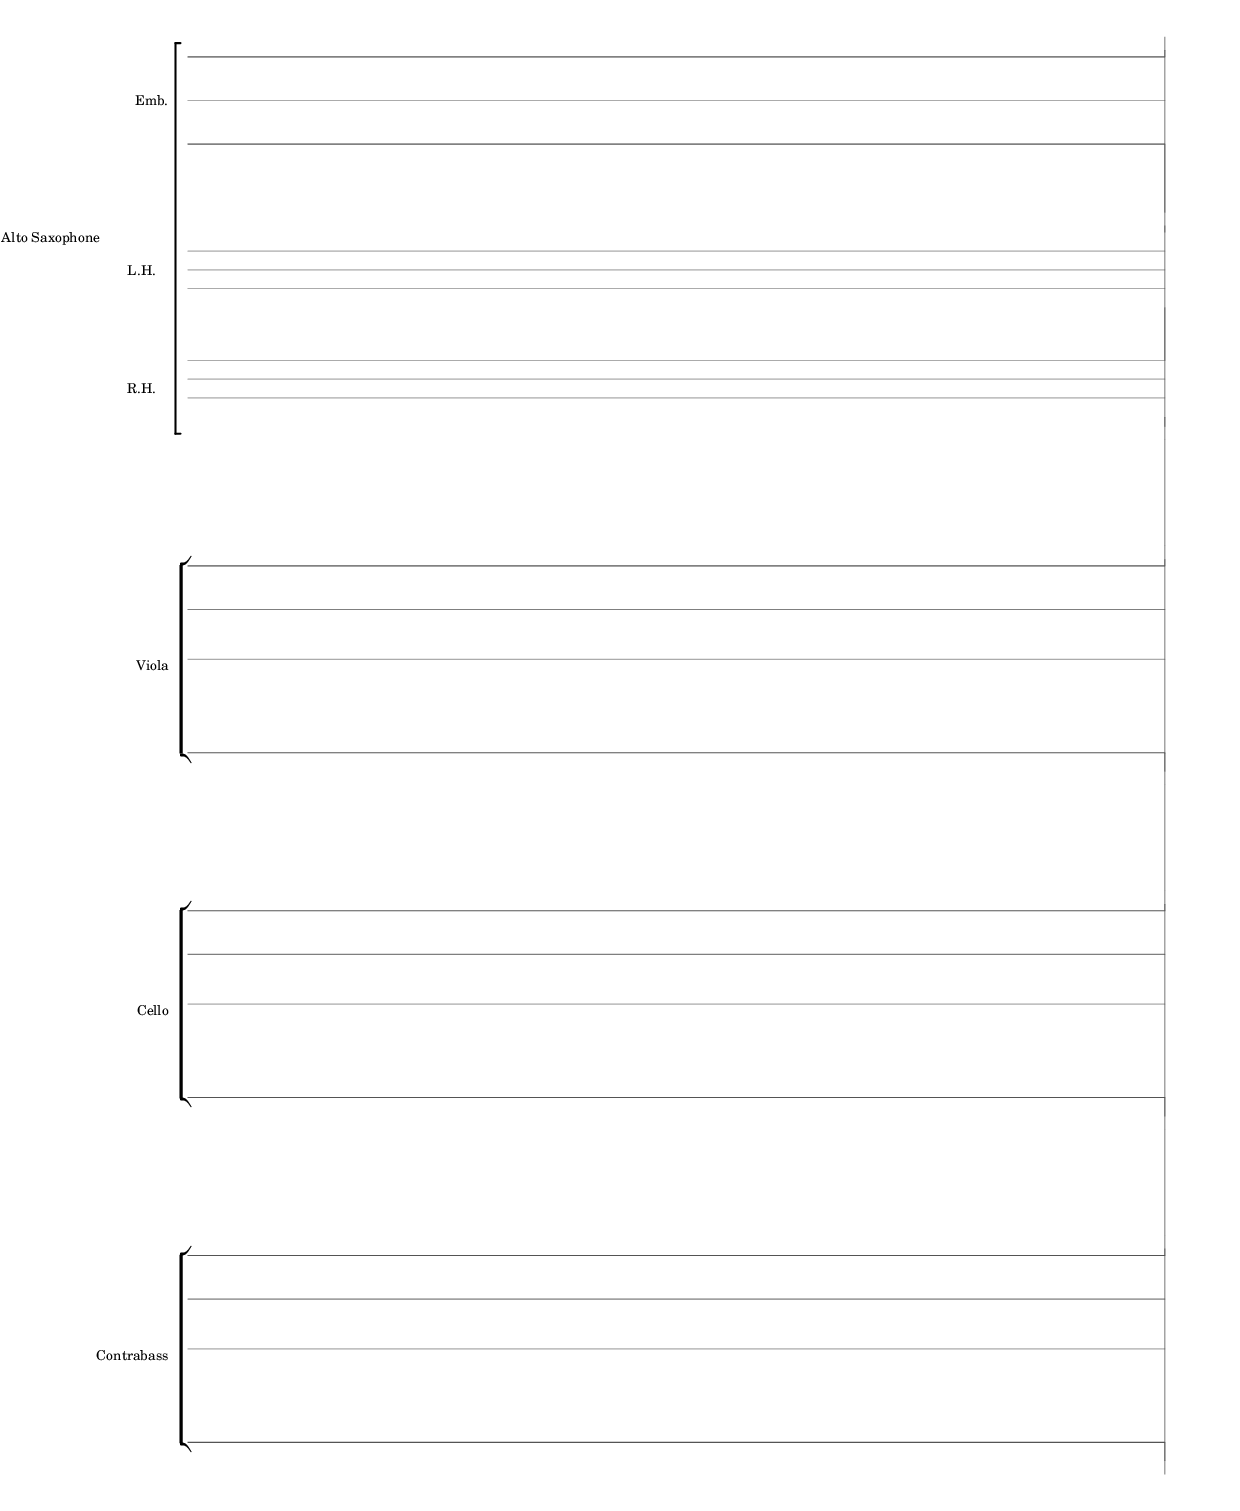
% 2016-09-08 17:30

\version "2.19.29"
\language "english"

#(ly:set-option 'relative-includes #t)

\include "../stylesheets/stylesheet.ily"

#(set-default-paper-size "8.5x11" 'portrait)
#(set-global-staff-size 12)

\score {
    \context Score = "Score" <<
        \context TimeSignatureContext = "Time Signatures and Tempi" {
            {
                \time 11/4
                s1 * 11/4
            }
        }
        \context WoodwindInstrumentStaffGroup = "Alto Saxophone Staff Group" \with {
            instrumentName = \markup { Alto Saxophone }
            shortInstrumentName = \markup { Alto Sax. }
        } <<
            \context RhythmStaff = "Embouchure Rhythm" \with {
                \override Stem #'direction = #UP
            } {
                \new Voice {
                    {
                        \time 11/4
                        s1 * 11/4
                    }
                }
            }
            \context EmbouchureStaff = "Embouchure" \with {
                instrumentName = \markup { Emb. }
                shortInstrumentName = \markup { Emb. }
            } <<
                \new Voice {
                    {
                        \time 11/4
                        s1 * 11/4
                    }
                }
            >>
            \context RhythmStaff = "Left Hand Fingering Rhythm" \with {
                \override Stem #'direction = #UP
            } {
                \new Voice {
                    {
                        \time 11/4
                        s1 * 11/4
                    }
                }
            }
            \context WoodwindLeftHandFingeringStaff = "Left Hand Fingering" \with {
                instrumentName = \markup { L.H. }
                shortInstrumentName = \markup { L.H. }
            } <<
                \new Voice {
                    {
                        \time 11/4
                        s1 * 11/4
                    }
                }
            >>
            \context WoodwindRightHandFingeringStaff = "Right Hand Fingering" \with {
                instrumentName = \markup { R.H. }
                shortInstrumentName = \markup { R.H. }
            } <<
                \new Voice {
                    {
                        \time 11/4
                        s1 * 11/4
                    }
                }
            >>
            \context RhythmStaff = "Right Hand Fingering Rhythm" \with {
                \override Stem #'direction = #DOWN
            } {
                \new Voice {
                    {
                        \time 11/4
                        s1 * 11/4
                    }
                }
            }
        >>
        \context BowedStringInstrumentStaffGroup = "Viola Staff Group" \with {
            instrumentName = \markup { Viola }
            shortInstrumentName = \markup { Va. }
        } <<
            \context RhythmStaff = "Bowing Rhythm" \with {
                \override Stem #'direction = #UP
            } {
                \new Voice {
                    {
                        \time 11/4
                        s1 * 11/4
                    }
                }
            }
            \context StringSpaceStaff = "String Space" \with {
                instrumentName = \markup { Va. }
            } <<
                \new Voice {
                    {
                        \time 11/4
                        s1 * 11/4
                    }
                }
            >>
            \context RhythmStaff = "Fingering Rhythm" \with {
                \override Stem #'direction = #DOWN
            } {
                \new Voice {
                    {
                        \time 11/4
                        s1 * 11/4
                    }
                }
            }
        >>
        \context BowedStringInstrumentStaffGroup = "Cello Staff Group" \with {
            instrumentName = \markup { Cello }
            shortInstrumentName = \markup { Vc. }
        } <<
            \context RhythmStaff = "Bowing Rhythm" \with {
                \override Stem #'direction = #UP
            } {
                \new Voice {
                    {
                        \time 11/4
                        s1 * 11/4
                    }
                }
            }
            \context StringSpaceStaff = "String Space" \with {
                instrumentName = \markup { Vc. }
            } <<
                \new Voice {
                    {
                        \time 11/4
                        s1 * 11/4
                    }
                }
            >>
            \context RhythmStaff = "Fingering Rhythm" \with {
                \override Stem #'direction = #DOWN
            } {
                \new Voice {
                    {
                        \time 11/4
                        s1 * 11/4
                    }
                }
            }
        >>
        \context BowedStringInstrumentStaffGroup = "Contrabass Staff Group" \with {
            instrumentName = \markup { Contrabass }
            shortInstrumentName = \markup { Cb. }
        } <<
            \context RhythmStaff = "Bowing Rhythm" \with {
                \override Stem #'direction = #UP
            } {
                \new Voice {
                    {
                        \time 11/4
                        s1 * 11/4
                    }
                }
            }
            \context StringSpaceStaff = "String Space" \with {
                instrumentName = \markup { Cb. }
            } <<
                \new Voice {
                    {
                        \time 11/4
                        s1 * 11/4
                    }
                }
            >>
            \context RhythmStaff = "Fingering Rhythm" \with {
                \override Stem #'direction = #DOWN
            } {
                \new Voice {
                    {
                        \time 11/4
                        s1 * 11/4
                    }
                }
            }
        >>
    >>
}